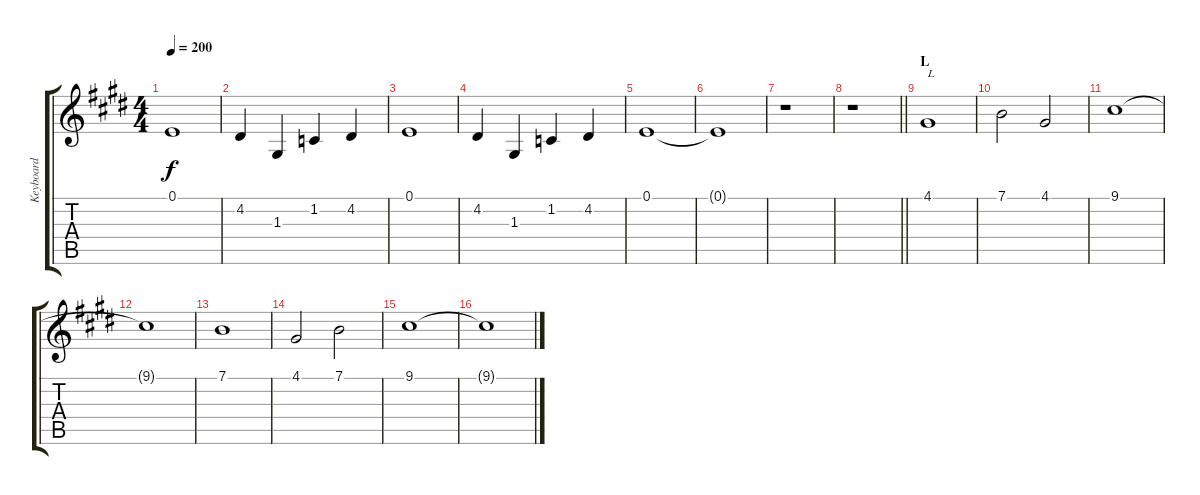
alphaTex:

\track ("Keyboard" "Keyboard") {instrument pad6metallic}
\staff {score tabs}
\tuning (E4 B3 G3 D3 A2 E2) {hide}
\ts (4 4)
\tempo 200
\clef g2
\ks e
0.1.1{dy f} |
4.2.4 1.3.4 1.2.4 4.2.4 |
0.1.1 |
4.2.4 1.3.4 1.2.4 4.2.4 |
0.1.1 |
0.1{t}.1 |
r.1 |
\barLineRight lightlight
r.1 |
\section ("" "L")
4.1.1{txt "L"} |
7.1.2 4.1.2 |
9.1.1 |
9.1{t}.1 |
7.1.1 |
4.1.2 7.1.2 |
9.1.1 |
9.1{t}.1
